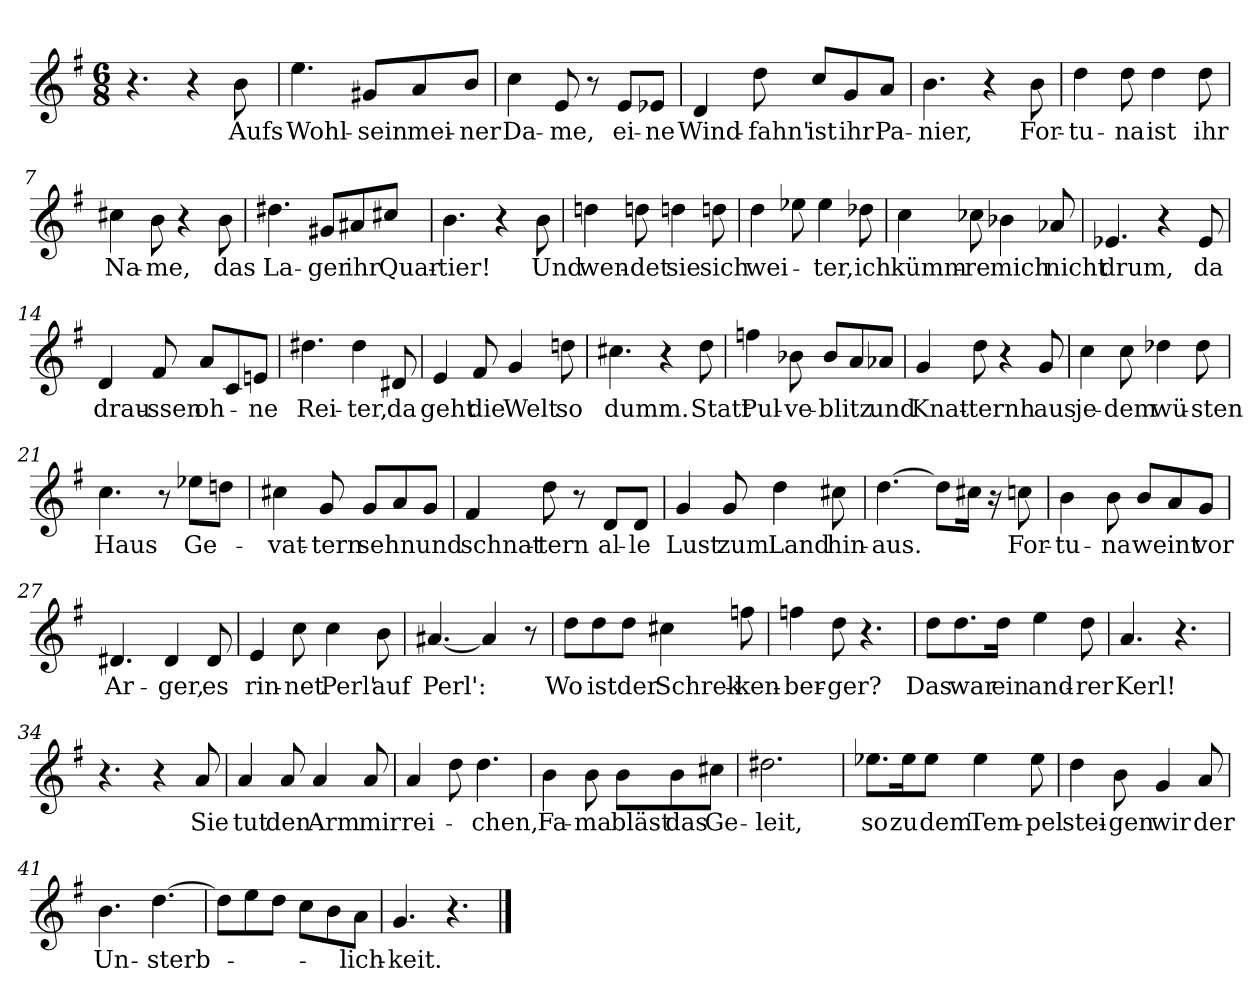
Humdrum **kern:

**kern	**text
*part1	*part1
*staff1	*staff1
*clefG2	*
*k[f#]	*
*M6/8	*
=1	=1
4.r	.
4r	.
!	!LO:LY:b
8b\	Aufs
=2	=2
!	!LO:LY:b
4.ee\	Wohl-
!	!LO:LY:b
8g#X/L	-sein
!	!LO:LY:b
8a/	mei-
!	!LO:LY:b
8b/J	-ner
=3	=3
!	!LO:LY:b
4cc\	Da-
!	!LO:LY:b
8e/	-me,
8r	.
!	!LO:LY:b
8e/L	ei-
!	!LO:LY:b
8e-X/J	-ne
=4	=4
!	!LO:LY:b
4d/	Wind-
!	!LO:LY:b
8dd\	-fahn'
!	!LO:LY:b
8cc/L	ist
!	!LO:LY:b
8g/	ihr
!	!LO:LY:b
8a/J	Pa-
=5	=5
!	!LO:LY:b
4.b\	-nier,
4r	.
!	!LO:LY:b
8b\	For-
=6	=6
!	!LO:LY:b
4dd\	-tu-
!	!LO:LY:b
8dd\	-na
!	!LO:LY:b
4dd\	ist
!	!LO:LY:b
8dd\	ihr
=7	=7
!	!LO:LY:b
4cc#X\	Na-
!	!LO:LY:b
8b\	-me,
4r	.
!	!LO:LY:b
8b\	das
!!LO:LB:g=z
=8	=8
!	!LO:LY:b
4.dd#X\	La-
!	!LO:LY:b
8g#X/L	-ger
!	!LO:LY:b
8a#X/	ihr
!	!LO:LY:b
8cc#X/J	Quar-
=9	=9
!	!LO:LY:b
4.b\	-tier!
4r	.
!	!LO:LY:b
8b\	Und
=10	=10
!	!LO:LY:b
4ddn\	wen-
!	!LO:LY:b
8ddn\	-det
!	!LO:LY:b
4ddn\	sie
!	!LO:LY:b
8ddn\	sich
=11	=11
!	!LO:LY:b
4dd\	wei-
8ee-X\	.
!	!LO:LY:b
4ee-\	-ter,
!	!LO:LY:b
8dd-X\	ich
=12	=12
!	!LO:LY:b
4cc\	kümm-
!	!LO:LY:b
8cc-X\	-re
!	!LO:LY:b
4b-X\	mich
!	!LO:LY:b
8a-X/	nicht
=13	=13
!	!LO:LY:b
4.e-X/	drum,
4r	.
!	!LO:LY:b
8e-/	da
=14	=14
!	!LO:LY:b
4d/	drau-
!	!LO:LY:b
8f#/	-ssen
!	!LO:LY:b
8a/L	oh-
8c/	.
!	!LO:LY:b
8en/J	-ne
!!LO:LB:g=z
=15	=15
!	!LO:LY:b
4.dd#X\	Rei-
!	!LO:LY:b
4dd#\	-ter,
!	!LO:LY:b
8d#X/	da
=16	=16
!	!LO:LY:b
4e/	geht
!	!LO:LY:b
8f#/	die
!	!LO:LY:b
4g/	Welt
!	!LO:LY:b
8ddn\	so
=17	=17
!	!LO:LY:b
4.cc#X\	dumm.
4r	.
!	!LO:LY:b
8dd\	Statt
=18	=18
!	!LO:LY:b
4ffn\	Pul-
!	!LO:LY:b
8b-X\	-ve-
!	!LO:LY:b
8b-/L	-blitz
8a/	.
!	!LO:LY:b
8a-X/J	und
=19	=19
!	!LO:LY:b
4g/	Knat-
!	!LO:LY:b
8dd\	-ternh
4r	.
!	!LO:LY:b
8g/	aus
=20	=20
!	!LO:LY:b
4cc\	je-
!	!LO:LY:b
8cc\	-dem
!	!LO:LY:b
4dd-X\	wü-
!	!LO:LY:b
8dd-\	-sten
=21	=21
!	!LO:LY:b
4.cc\	Haus
8r	.
!	!LO:LY:b
8ee-X\L	Ge-
8ddn\J	.
!!LO:LB:g=z
=22	=22
!	!LO:LY:b
4cc#X\	-vat-
!	!LO:LY:b
8g/	-tern
!	!LO:LY:b
8g/L	sehn
8a/	.
!	!LO:LY:b
8g/J	und
=23	=23
!	!LO:LY:b
4f#/	schnat-
!	!LO:LY:b
8dd\	-tern
8r	.
!	!LO:LY:b
8d/L	al-
!	!LO:LY:b
8d/J	-le
=24	=24
!	!LO:LY:b
4g/	Lust
!	!LO:LY:b
8g/	zum
!	!LO:LY:b
4dd\	Land
!	!LO:LY:b
8cc#X\	hin-
=25	=25
!	!LO:LY:b
[4.dd\	-aus.
8dd\L]	.
16cc#X\Jk	.
16r	.
!	!LO:LY:b
8ccn\	For-
=26	=26
!	!LO:LY:b
4b\	-tu-
!	!LO:LY:b
8b\	-na
!	!LO:LY:b
8b/L	weint
8a/	.
!	!LO:LY:b
8g/J	vor
=27	=27
!	!LO:LY:b
4.d#X/	Ar-
!	!LO:LY:b
4d#/	-ger,
!	!LO:LY:b
8d#/	es
!!LO:LB:g=z
=28	=28
!	!LO:LY:b
4e/	rin-
!	!LO:LY:b
8cc\	-net
!	!LO:LY:b
4cc\	Perl'
!	!LO:LY:b
8b\	auf
=29	=29
!	!LO:LY:b
[4.a#X/	Perl':
4a#/]	.
8r	.
=30	=30
!	!LO:LY:b
8dd\L	Wo
!	!LO:LY:b
8dd\	ist
!	!LO:LY:b
8dd\J	der
!	!LO:LY:b
4cc#X\	Schrek-
!	!LO:LY:b
8ffn\	-ken-
=31	=31
!	!LO:LY:b
4ffn\	-ber-
!	!LO:LY:b
8dd\	-ger?
4.r	.
=32	=32
!	!LO:LY:b
8dd\L	Das
!	!LO:LY:b
8.dd\	war
!	!LO:LY:b
16dd\Jk	ein
!	!LO:LY:b
4ee\	and-
!	!LO:LY:b
8dd\	-rer
=33	=33
!	!LO:LY:b
4.a/	Kerl!
4.r	.
=34	=34
4.r	.
4r	.
!	!LO:LY:b
8a/	Sie
!!LO:LB:g=z
=35	=35
!	!LO:LY:b
4a/	tut
!	!LO:LY:b
8a/	den
!	!LO:LY:b
4a/	Arm
!	!LO:LY:b
8a/	mir
=36	=36
!	!LO:LY:b
4a/	rei-
8dd\	.
!	!LO:LY:b
4.dd\	-chen,
=37	=37
!	!LO:LY:b
4b\	Fa-
!	!LO:LY:b
8b\	-ma
!	!LO:LY:b
8b\L	bläst
!	!LO:LY:b
8b\	das
!	!LO:LY:b
8cc#X\J	Ge-
=38	=38
!	!LO:LY:b
2.dd#X\	-leit,
=39	=39
!	!LO:LY:b
8.ee-X\L	so
!	!LO:LY:b
16ee-\K	zu
!	!LO:LY:b
8ee-\J	dem
!	!LO:LY:b
4ee-\	Tem-
!	!LO:LY:b
8ee-\	-pel
=40	=40
!	!LO:LY:b
4dd\	stei-
!	!LO:LY:b
8b\	-gen
!	!LO:LY:b
4g/	wir
!	!LO:LY:b
8a/	der
=41	=41
!	!LO:LY:b
4.b\	Un-
!	!LO:LY:b
[4.dd\	-sterb-
!!LO:LB:g=z
=42	=42
8dd\L]	.
8ee\	.
8dd\J	.
8cc\L	.
8b\	.
!	!LO:LY:b
8a\J	-lich-
=43	=43
!	!LO:LY:b
4.g/	-keit.
4.r	.
==	==
*-	*-
